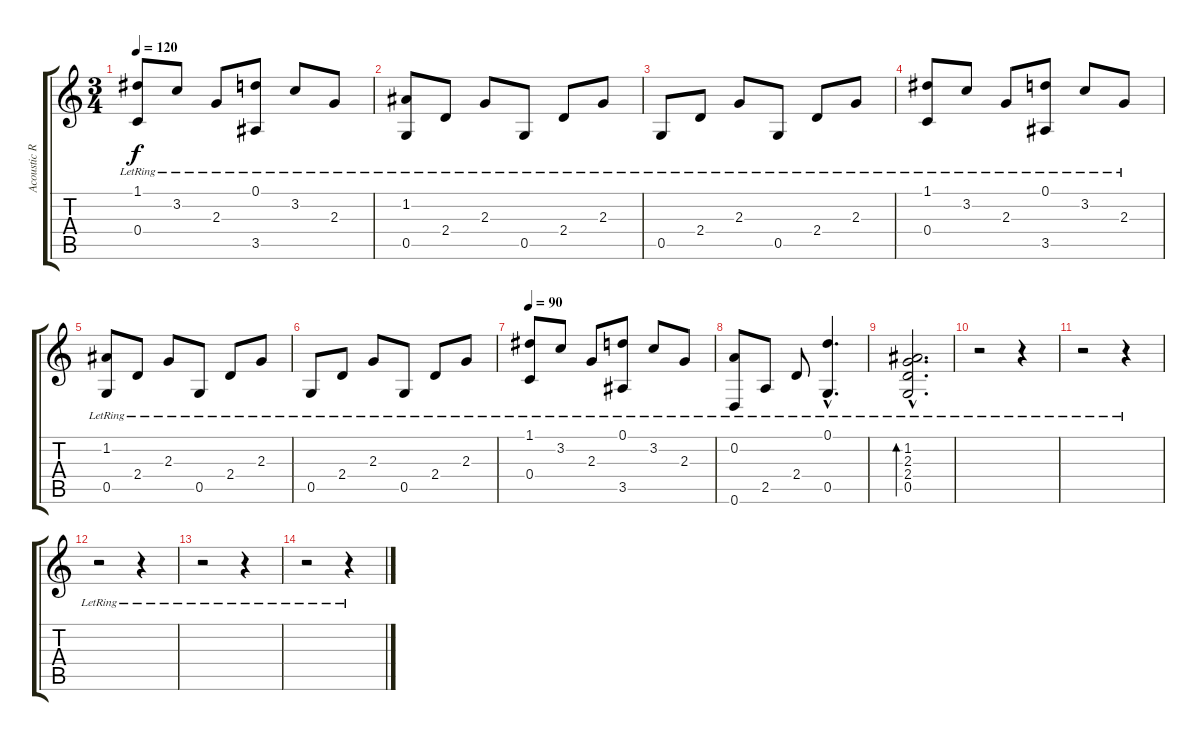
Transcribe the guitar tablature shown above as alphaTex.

\track ("Acoustic Rhythm" "Acoustic R") {instrument acousticguitarsteel}
\staff {score tabs}
\tuning (D4 A3 F3 C3 G2 D2) {hide}
\ts (3 4)
\tempo 120
\clef g2
\ks c
(1.1{lr} 0.4{lr}).8{dy f} 3.2{lr}.8 2.3{lr}.8 (0.1{lr} 3.5{lr}).8 3.2{lr}.8 2.3{lr}.8 |
(1.2{lr} 0.5{lr}).8 2.4{lr}.8 2.3{lr}.8 0.5{lr}.8 2.4{lr}.8 2.3{lr}.8 |
0.5{lr}.8 2.4{lr}.8 2.3{lr}.8 0.5{lr}.8 2.4{lr}.8 2.3{lr}.8 |
(1.1{lr} 0.4{lr}).8 3.2{lr}.8 2.3{lr}.8 (0.1{lr} 3.5{lr}).8 3.2{lr}.8 2.3{lr}.8 |
(1.2{lr} 0.5{lr}).8 2.4{lr}.8 2.3{lr}.8 0.5{lr}.8 2.4{lr}.8 2.3{lr}.8 |
0.5{lr}.8 2.4{lr}.8 2.3{lr}.8 0.5{lr}.8 2.4{lr}.8 2.3{lr}.8 |
\tempo 90
(1.1{lr} 0.4{lr}).8 3.2{lr}.8 2.3{lr}.8 (0.1{lr} 3.5{lr}).8 3.2{lr}.8 2.3{lr}.8 |
(0.2{lr} 0.6{lr}).8 2.5{lr}.8 2.4{lr}.8 (0.1{hac lr} 0.5{hac lr}).4{d} |
\section ("" "")
(1.2{hac lr} 2.3{hac lr} 2.4{hac lr} 0.5{hac lr}).2{d bd 60} |
r.2 r.4 |
r.2 r.4 |
r.2 r.4 |
r.2 r.4 |
r.2 r.4
